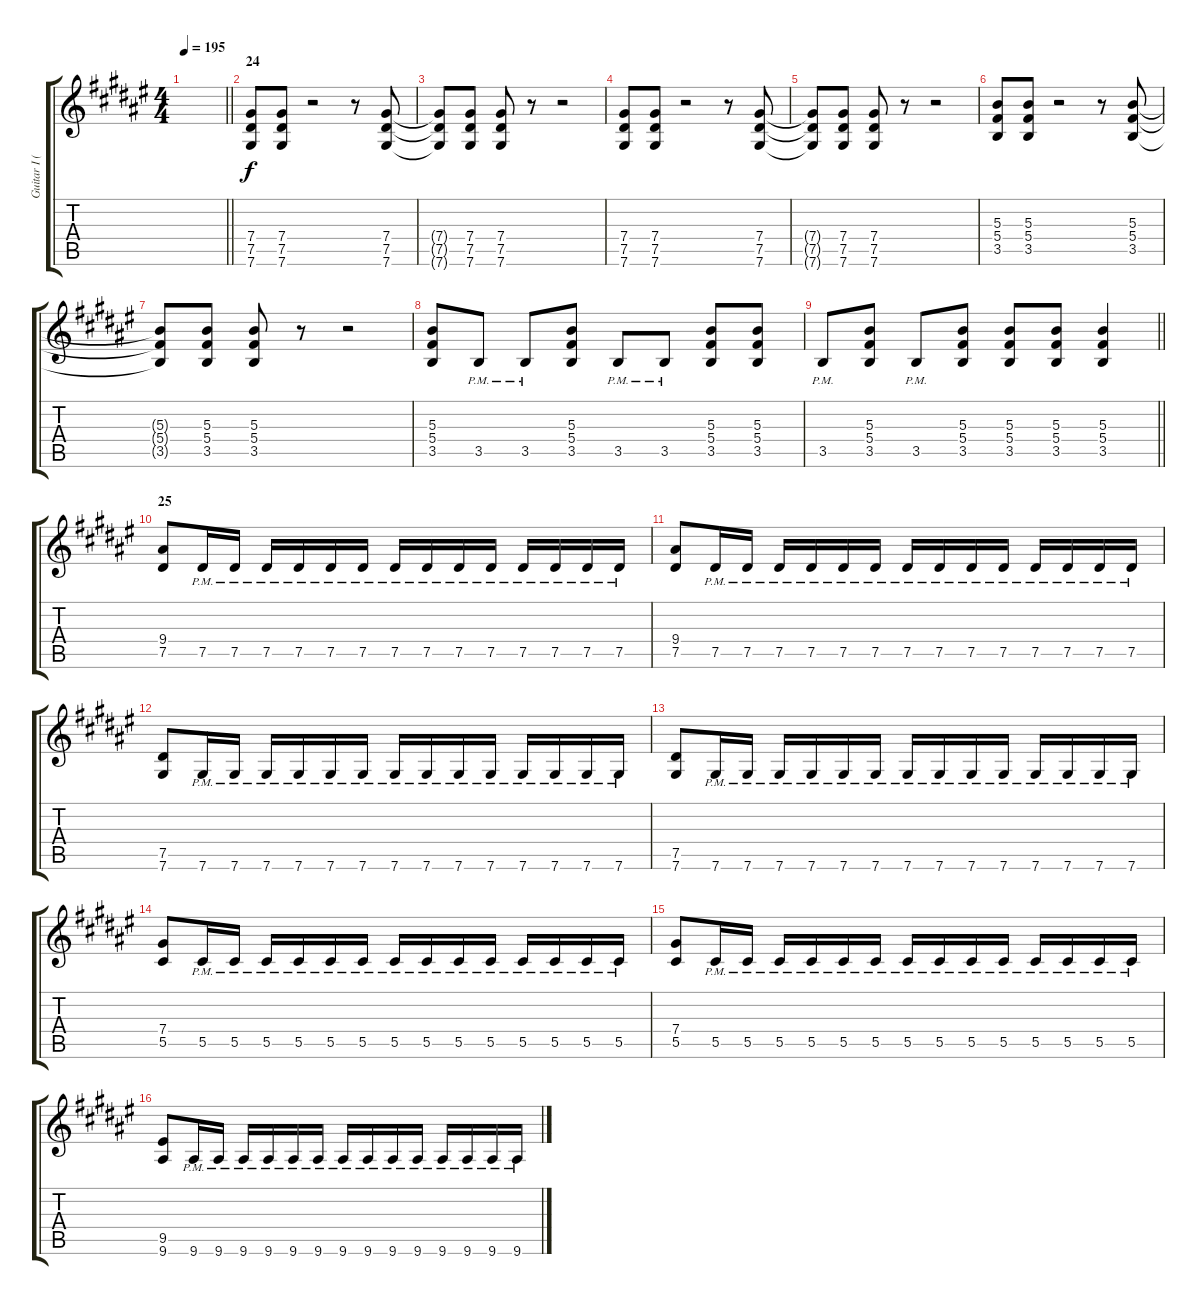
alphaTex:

\track ("Guitar I (Hizaki)" "Guitar I (") {instrument overdrivenguitar}
\staff {score tabs}
\tuning (Eb4 Bb3 Gb3 Db3 Ab2 Db2) {hide}
\ts (4 4)
\tempo 195
\clef g2
\barLineRight lightlight
\ks d#minor
|
\section ("" "24")
(7.4 7.5 7.6).8 (7.4 7.5 7.6).8 r.2 r.8 (7.4 7.5 7.6).8 |
(7.4{t} 7.5{t} 7.6{t}).8 (7.4 7.5 7.6).8 (7.4 7.5 7.6).8 r.8 r.2 |
(7.4 7.5 7.6).8 (7.4 7.5 7.6).8 r.2 r.8 (7.4 7.5 7.6).8 |
(7.4{t} 7.5{t} 7.6{t}).8 (7.4 7.5 7.6).8 (7.4 7.5 7.6).8 r.8 r.2 |
(5.3 5.4 3.5).8 (5.3 5.4 3.5).8 r.2 r.8 (5.3 5.4 3.5).8 |
(5.3{t} 5.4{t} 3.5{t}).8 (5.3 5.4 3.5).8 (5.3 5.4 3.5).8 r.8 r.2 |
(5.3 5.4 3.5).8 3.5{pm}.8 3.5{pm}.8 (5.3 5.4 3.5).8 3.5{pm}.8 3.5{pm}.8 (5.3 5.4 3.5).8 (5.3 5.4 3.5).8 |
\barLineRight lightlight
3.5{pm}.8 (5.3 5.4 3.5).8 3.5{pm}.8 (5.3 5.4 3.5).8 (5.3 5.4 3.5).8 (5.3 5.4 3.5).8 (5.3 5.4 3.5).4 |
\section ("" "25")
(9.4 7.5).8 7.5{pm}.16 7.5{pm}.16 7.5{pm}.16 7.5{pm}.16 7.5{pm}.16 7.5{pm}.16 7.5{pm}.16 7.5{pm}.16 7.5{pm}.16 7.5{pm}.16 7.5{pm}.16 7.5{pm}.16 7.5{pm}.16 7.5{pm}.16 |
(9.4 7.5).8 7.5{pm}.16 7.5{pm}.16 7.5{pm}.16 7.5{pm}.16 7.5{pm}.16 7.5{pm}.16 7.5{pm}.16 7.5{pm}.16 7.5{pm}.16 7.5{pm}.16 7.5{pm}.16 7.5{pm}.16 7.5{pm}.16 7.5{pm}.16 |
(7.5 7.6).8 7.6{pm}.16 7.6{pm}.16 7.6{pm}.16 7.6{pm}.16 7.6{pm}.16 7.6{pm}.16 7.6{pm}.16 7.6{pm}.16 7.6{pm}.16 7.6{pm}.16 7.6{pm}.16 7.6{pm}.16 7.6{pm}.16 7.6{pm}.16 |
(7.5 7.6).8 7.6{pm}.16 7.6{pm}.16 7.6{pm}.16 7.6{pm}.16 7.6{pm}.16 7.6{pm}.16 7.6{pm}.16 7.6{pm}.16 7.6{pm}.16 7.6{pm}.16 7.6{pm}.16 7.6{pm}.16 7.6{pm}.16 7.6{pm}.16 |
(7.4 5.5).8 5.5{pm}.16 5.5{pm}.16 5.5{pm}.16 5.5{pm}.16 5.5{pm}.16 5.5{pm}.16 5.5{pm}.16 5.5{pm}.16 5.5{pm}.16 5.5{pm}.16 5.5{pm}.16 5.5{pm}.16 5.5{pm}.16 5.5{pm}.16 |
(7.4 5.5).8 5.5{pm}.16 5.5{pm}.16 5.5{pm}.16 5.5{pm}.16 5.5{pm}.16 5.5{pm}.16 5.5{pm}.16 5.5{pm}.16 5.5{pm}.16 5.5{pm}.16 5.5{pm}.16 5.5{pm}.16 5.5{pm}.16 5.5{pm}.16 |
(9.5 9.6).8 9.6{pm}.16 9.6{pm}.16 9.6{pm}.16 9.6{pm}.16 9.6{pm}.16 9.6{pm}.16 9.6{pm}.16 9.6{pm}.16 9.6{pm}.16 9.6{pm}.16 9.6{pm}.16 9.6{pm}.16 9.6{pm}.16 9.6{pm}.16
